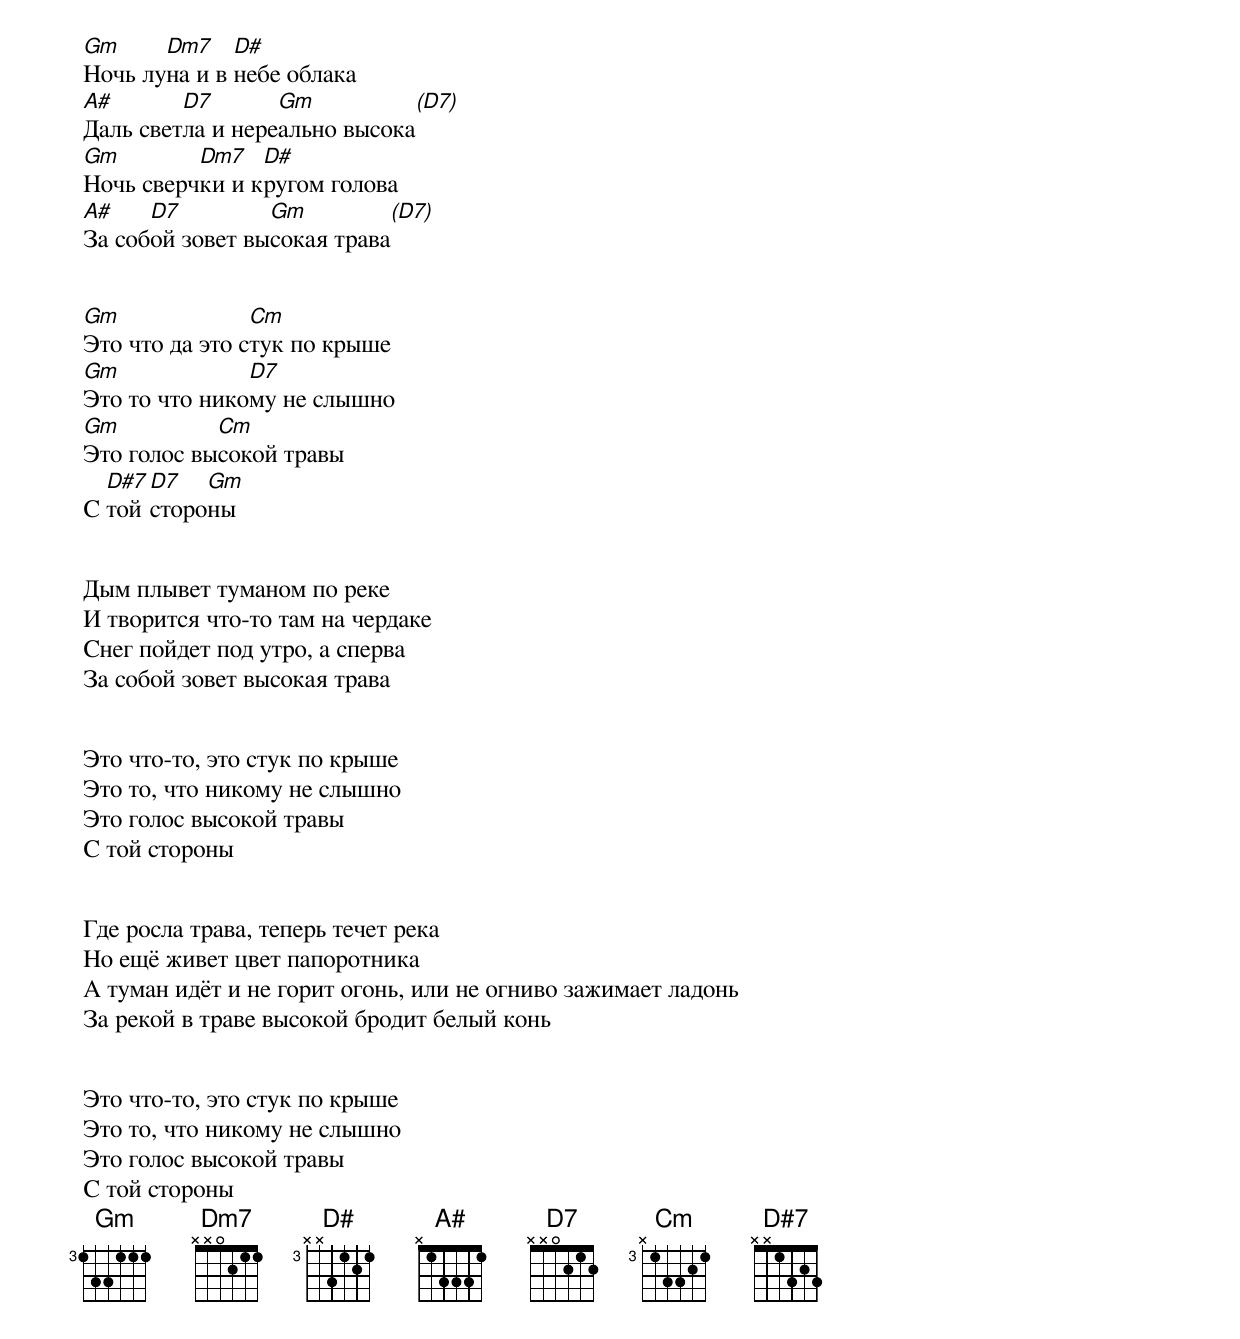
Gm     Dm7    D#
Ночь луна и в небе облака
A#       D7       Gm          (D7)
Даль светла и нереально высока
Gm        Dm7   D#
Ночь сверчки и кругом голова
A#    D7         Gm          (D7)
За собой зовет высокая трава


Gm              Cm
Это что да это стук по крыше
Gm             D7
Это то что никому не слышно
Gm          Cm
Это голос высокой травы
  D#7 D7   Gm
С той стороны


Дым плывет туманом по реке
И творится что-то там на чердаке
Снег пойдет под утро, а сперва
За собой зовет высокая трава


Это что-то, это стук по крыше
Это то, что никому не слышно
Это голос высокой травы
С той стороны


Где росла трава, теперь течет река
Но ещё живет цвет папоротника
А туман идёт и не горит огонь, или не огниво зажимает ладонь
За рекой в траве высокой бродит белый конь


Это что-то, это стук по крыше
Это то, что никому не слышно
Это голос высокой травы
С той стороны
